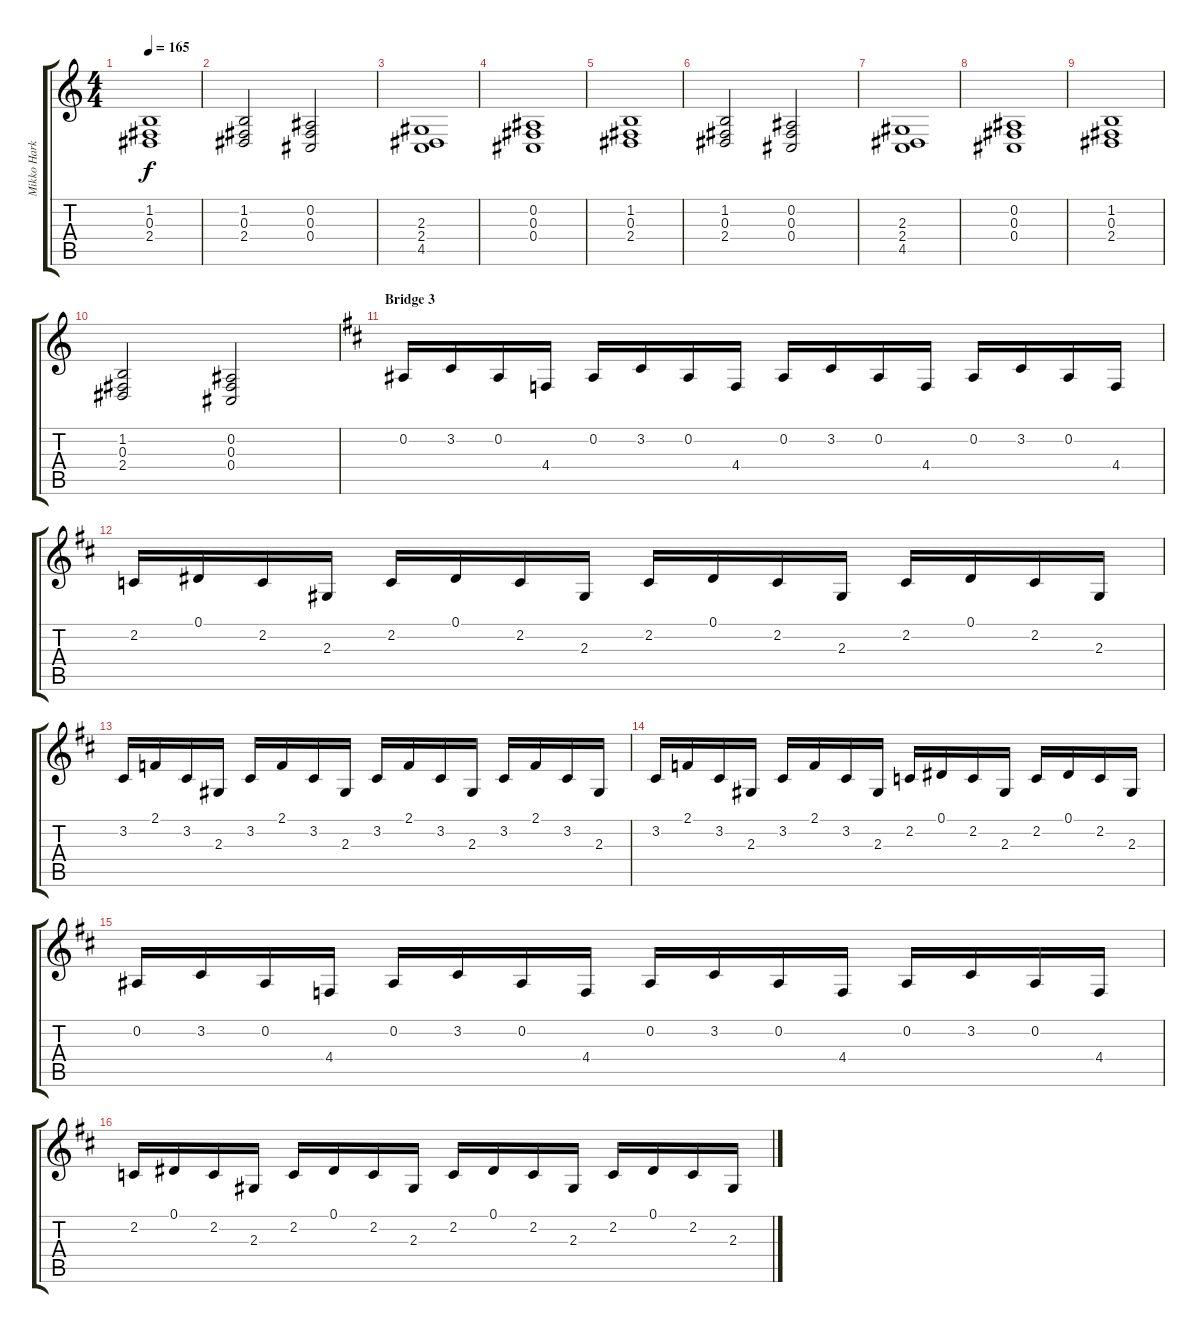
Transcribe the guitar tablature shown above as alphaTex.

\track ("Mikko Harkin LH" "Mikko Hark") {instrument harpsichord}
\staff {score tabs}
\tuning (Eb4 Bb3 Gb3 Db3 Ab2 Eb2) {hide}
\ts (4 4)
\tempo 165
\clef g2
\ks aminor
(1.2 0.3 2.4).1{dy f} |
(1.2 0.3 2.4).2 (0.2 0.3 0.4).2 |
(2.3 2.4 4.5).1 |
(0.2 0.3 0.4).1 |
(1.2 0.3 2.4).1 |
(1.2 0.3 2.4).2 (0.2 0.3 0.4).2 |
(2.3 2.4 4.5).1 |
(0.2 0.3 0.4).1 |
(1.2 0.3 2.4).1 |
(1.2 0.3 2.4).2 (0.2 0.3 0.4).2 |
\section ("" "Bridge 3")
\ks bminor
0.2.16{volume 13 instrument harpsichord} 3.2.16 0.2.16 4.4.16 0.2.16 3.2.16 0.2.16 4.4.16 0.2.16 3.2.16 0.2.16 4.4.16 0.2.16 3.2.16 0.2.16 4.4.16 |
2.2.16 0.1.16 2.2.16 2.3.16 2.2.16 0.1.16 2.2.16 2.3.16 2.2.16 0.1.16 2.2.16 2.3.16 2.2.16 0.1.16 2.2.16 2.3.16 |
3.2.16 2.1.16 3.2.16 2.3.16 3.2.16 2.1.16 3.2.16 2.3.16 3.2.16 2.1.16 3.2.16 2.3.16 3.2.16 2.1.16 3.2.16 2.3.16 |
3.2.16 2.1.16 3.2.16 2.3.16 3.2.16 2.1.16 3.2.16 2.3.16 2.2.16 0.1.16 2.2.16 2.3.16 2.2.16 0.1.16 2.2.16 2.3.16 |
0.2.16{volume 14 instrument harpsichord} 3.2.16 0.2.16 4.4.16 0.2.16 3.2.16 0.2.16 4.4.16 0.2.16 3.2.16 0.2.16 4.4.16 0.2.16 3.2.16 0.2.16 4.4.16 |
2.2.16 0.1.16 2.2.16 2.3.16 2.2.16 0.1.16 2.2.16 2.3.16 2.2.16 0.1.16 2.2.16 2.3.16 2.2.16 0.1.16 2.2.16 2.3.16
